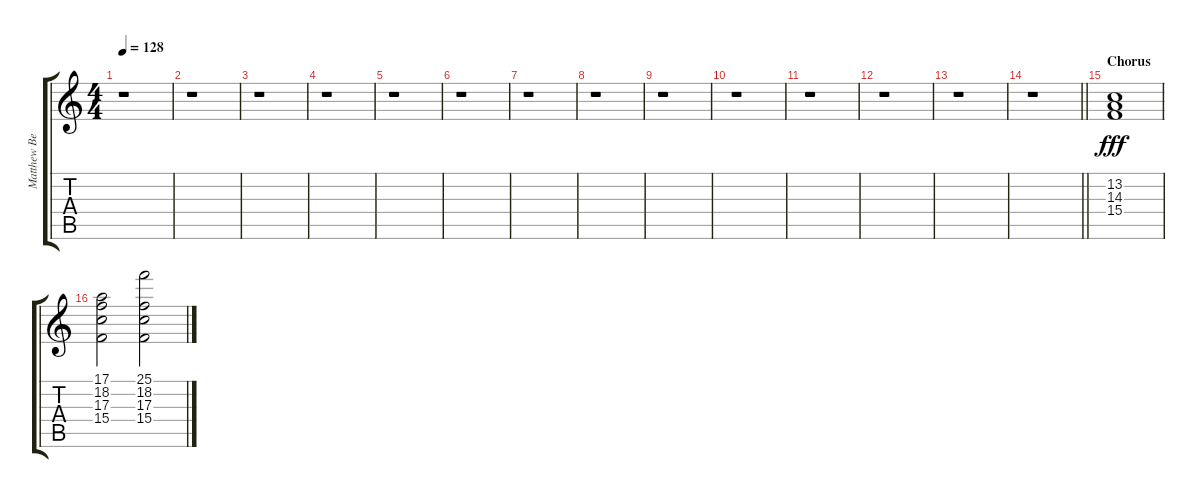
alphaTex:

\track ("Matthew Bellamy (Piano 1)" "Matthew Be") {instrument electricgrandpiano}
\staff {score tabs}
\tuning (E4 B3 G3 D3 A2 E2) {hide}
\ts (4 4)
\tempo 128
\clef g2
\ks c
r.1{dy fff} |
r.1 |
r.1 |
r.1 |
r.1 |
r.1 |
r.1 |
r.1 |
r.1 |
r.1 |
r.1 |
r.1 |
r.1 |
\barLineRight lightlight
r.1 |
\section ("" "Chorus")
(13.2 14.3 15.4).1 |
(17.1 18.2 17.3 15.4).2 (25.1 18.2 17.3 15.4).2
